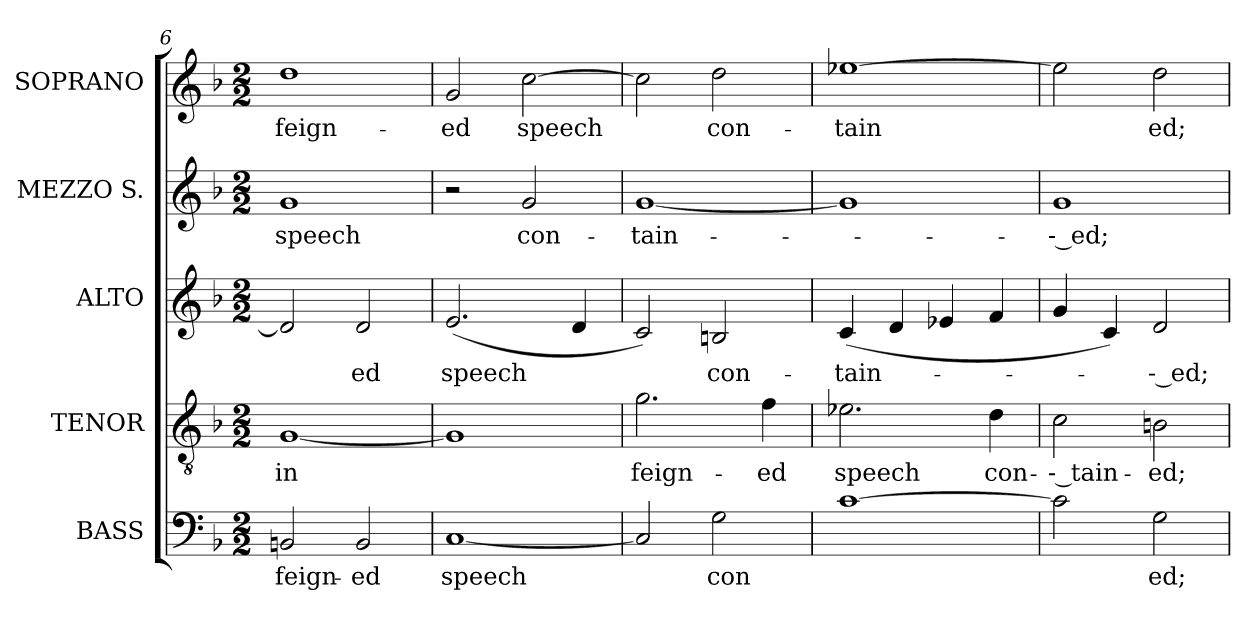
**kern	**text	**kern	**text	**kern	**text	**kern	**text	**kern	**text
*part5	*part5	*part4	*part4	*part3	*part3	*part2	*part2	*part1	*part1
*staff5	*staff5	*staff4	*staff4	*staff3	*staff3	*staff2	*staff2	*staff1	*staff1
*I"BASS	*	*I"TENOR	*	*I"ALTO	*	*I"MEZZO  S.	*	*I"SOPRANO	*
*I'B.	*	*I'T.	*	*I'A.	*	*I'M-S.	*	*I'S.	*
*clefF4	*	*clefGv2	*	*clefG2	*	*clefG2	*	*clefG2	*
*	*	*ITrd7c12	*	*	*	*	*	*	*
*k[b-]	*	*k[b-]	*	*k[b-]	*	*k[b-]	*	*k[b-]	*
*F:	*	*F:	*	*F:	*	*F:	*	*F:	*
*M2/2	*	*M2/2	*	*M2/2	*	*M2/2	*	*M2/2	*
=6	=6	=6	=6	=6	=6	=6	=6	=6	=6
!	!LO:LY:b:color=#000000	!	!	!	!	!	!	!	!
!	!	!	!LO:LY:b:color=#000000	!	!	!	!	!	!
!	!	!	!	!	!	!	!LO:LY:b:color=#000000	!	!
!	!	!	!	!	!	!	!	!	!LO:LY:b:color=#000000
2BBni/	feign-	[1GGi	in	2di/]	.	1gi	speech	1ddi	feign-
!	!LO:LY:b:color=#000000	!	!	!	!	!	!	!	!
!	!	!	!	!	!LO:LY:b:color=#000000	!	!	!	!
2BBi/	-ed	.	.	2di/	-ed	.	.	.	.
=7	=7	=7	=7	=7	=7	=7	=7	=7	=7
!	!LO:LY:b:color=#000000	!	!	!	!	!	!	!	!
!	!	!	!	!	!LO:LY:b:color=#000000	!	!	!	!
!	!	!	!	!	!	!	!	!	!LO:LY:b:color=#000000
[1Ci	speech	1GGi]	.	(2.ei/	speech	2r	.	2gi/	-ed
!	!	!	!	!	!	!	!LO:LY:b:color=#000000	!	!
!	!	!	!	!	!	!	!	!	!LO:LY:b:color=#000000
.	.	.	.	.	.	2gi/	con-	[2cci\	speech
.	.	.	.	4di/	.	.	.	.	.
=8	=8	=8	=8	=8	=8	=8	=8	=8	=8
!	!	!	!LO:LY:b:color=#000000	!	!	!	!	!	!
!	!	!	!	!	!	!	!LO:LY:b:color=#000000	!	!
2Ci/]	.	2.Gi\	feign-	2ci/)	.	[1gi	-tain-	2cci\]	.
!	!LO:LY:b:color=#000000	!	!	!	!	!	!	!	!
!	!	!	!	!	!LO:LY:b:color=#000000	!	!	!	!
!	!	!	!	!	!	!	!	!	!LO:LY:b:color=#000000
2Gi\	con-	.	.	2Bni/	con-	.	.	2ddi\	con-
!	!	!	!LO:LY:b:color=#000000	!	!	!	!	!	!
.	.	4Fi\	-ed	.	.	.	.	.	.
=9	=9	=9	=9	=9	=9	=9	=9	=9	=9
!	!	!	!LO:LY:b:color=#000000	!	!	!	!	!	!
!	!	!	!	!	!LO:LY:b:color=#000000	!	!	!	!
!	!	!	!	!	!	!	!	!	!LO:LY:b:color=#000000
[1ci	.	2.E-Xi\	speech	(4ci/	-tain-	1gi]	.	[1ee-Xi	-tain-
.	.	.	.	4di/	.	.	.	.	.
.	.	.	.	4e-Xi/	.	.	.	.	.
!	!	!	!LO:LY:b:color=#000000	!	!	!	!	!	!
.	.	4Di\	con-	4fi/	.	.	.	.	.
!!LO:PB:g=z
=10	=10	=10	=10	=10	=10	=10	=10	=10	=10
!	!LO:LY:b:color=#000000	!	!	!	!	!	!	!	!
!	!	!	!LO:LY:b:color=#000000	!	!	!	!	!	!
!	!	!	!	!	!	!	!LO:LY:b:color=#000000	!	!
!	!	!	!	!	!	!	!	!	!LO:LY:b:color=#000000
2ci\]	--	2Ci\	-- tain-	4gi/	.	1gi	-- ed;	2ee-i\]	--
.	.	.	.	4ci/)	.	.	.	.	.
!	!LO:LY:b:color=#000000	!	!	!	!	!	!	!	!
!	!	!	!LO:LY:b:color=#000000	!	!	!	!	!	!
!	!	!	!	!	!LO:LY:b:color=#000000	!	!	!	!
!	!	!	!	!	!	!	!	!	!LO:LY:b:color=#000000
2Gi\	- ed;	2BBni\	-ed;	2di/	-- ed;	.	.	2ddi\	- ed;
=	=	=	=	=	=	=	=	=	=
*-	*-	*-	*-	*-	*-	*-	*-	*-	*-
